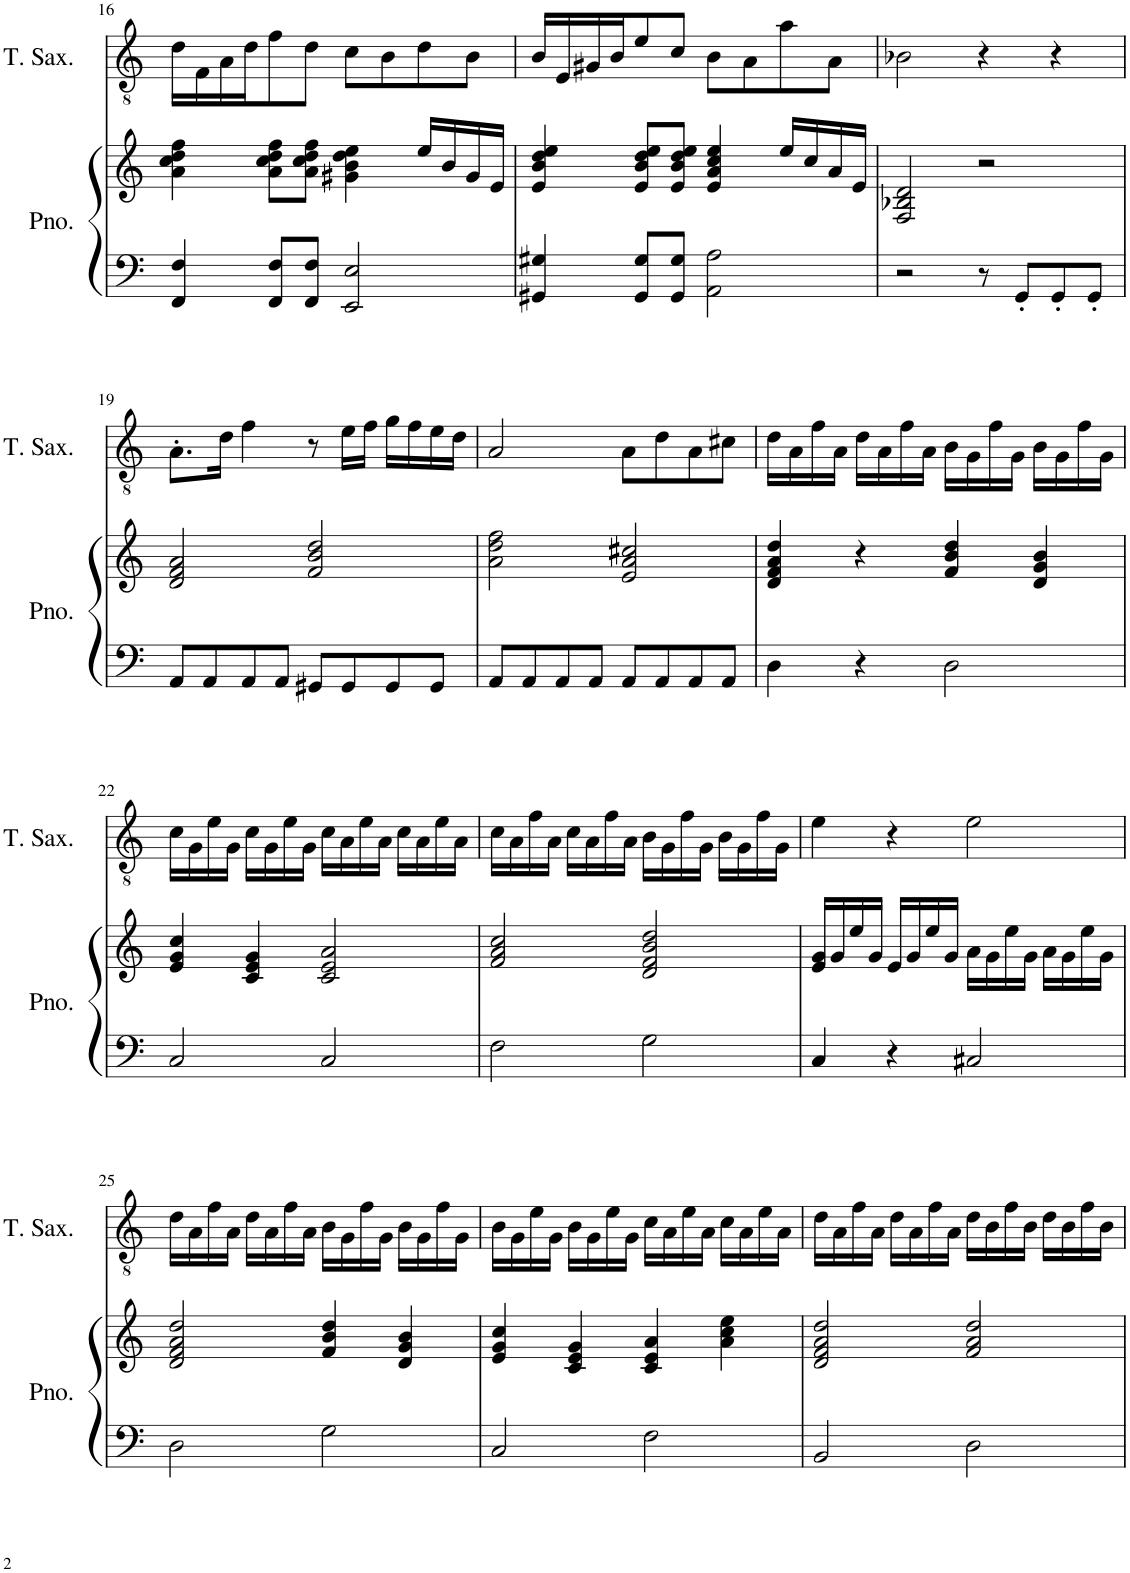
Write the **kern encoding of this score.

**kern	**kern	**kern
*part2	*part2	*part1
*staff3	*staff2	*staff1
*I"Piano	*	*I"Tenor Saxophone
*I'Pno.	*	*I'T. Sax.
!!LO:PB:g=z
*clefF4	*clefG2	*clefGv2
*k[]	*k[]	*k[]
*M2/2	*M2/2	*M2/2
=16	=16	=16
4FF/ 4F/	4a\ 4cc\ 4dd\ 4ff\	16d\LL
.	.	16F\
.	.	16A\
.	.	16d\J
8FF/ 8F/L	8a\ 8cc\ 8dd\ 8ff\L	8f\
8FF/ 8F/J	8a\ 8cc\ 8dd\ 8ff\J	8d\J
2EE/ 2E/	4g#X\ 4b\ 4dd\ 4ee\	8c\L
.	.	8B\
.	16ee/LL	8d\
.	16b/	.
.	16g#/	8B\J
.	16e/JJ	.
=17	=17	=17
4GG#X/ 4G#X/	4e/ 4b/ 4dd/ 4ee/	16B/LL
.	.	16E/
.	.	16G#X/
.	.	16B/J
8GG#/ 8G#/L	8e/ 8b/ 8dd/ 8ee/L	8e/
8GG#/ 8G#/J	8e/ 8b/ 8dd/ 8ee/J	8c/J
2AA\ 2A\	4e/ 4a/ 4cc/ 4ee/	8B\L
.	.	8A\
.	16ee/LL	8a\
.	16cc/	.
.	16a/	8A\J
.	16e/JJ	.
=18	=18	=18
2r	2F/ 2B-X/ 2d/	2B-X\
8r	2r	4r
8GG'/L	.	.
8GG'/	.	4r
8GG'/J	.	.
!!LO:LB:g=z
=19	=19	=19
8AA/L	2d/ 2f/ 2a/	8.A'\L
8AA/	.	.
.	.	16d\Jk
8AA/	.	4f\
8AA/J	.	.
8GG#X/L	2f/ 2b/ 2dd/	8r
8GG#/	.	16e\LL
.	.	16f\JJ
8GG#/	.	16g\LL
.	.	16f\
8GG#/J	.	16e\
.	.	16d\JJ
=20	=20	=20
8AA/L	2a\ 2dd\ 2ff\	2A/
8AA/	.	.
8AA/	.	.
8AA/J	.	.
8AA/L	2e/ 2a/ 2cc#X/	8A\L
8AA/	.	8d\
8AA/	.	8A\
8AA/J	.	8c#X\J
=21	=21	=21
4D\	4d/ 4f/ 4a/ 4dd/	16d\LL
.	.	16A\
.	.	16f\
.	.	16A\JJ
4r	4r	16d\LL
.	.	16A\
.	.	16f\
.	.	16A\JJ
2D\	4f/ 4b/ 4dd/	16B\LL
.	.	16G\
.	.	16f\
.	.	16G\JJ
.	4d/ 4g/ 4b/	16B\LL
.	.	16G\
.	.	16f\
.	.	16G\JJ
!!LO:LB:g=z
=22	=22	=22
2C/	4e/ 4g/ 4cc/	16c\LL
.	.	16G\
.	.	16e\
.	.	16G\JJ
.	4c/ 4e/ 4g/	16c\LL
.	.	16G\
.	.	16e\
.	.	16G\JJ
2C/	2c/ 2e/ 2a/	16c\LL
.	.	16A\
.	.	16e\
.	.	16A\JJ
.	.	16c\LL
.	.	16A\
.	.	16e\
.	.	16A\JJ
=23	=23	=23
2F\	2f/ 2a/ 2cc/	16c\LL
.	.	16A\
.	.	16f\
.	.	16A\JJ
.	.	16c\LL
.	.	16A\
.	.	16f\
.	.	16A\JJ
2G\	2d/ 2f/ 2b/ 2dd/	16B\LL
.	.	16G\
.	.	16f\
.	.	16G\JJ
.	.	16B\LL
.	.	16G\
.	.	16f\
.	.	16G\JJ
=24	=24	=24
4C/	16e/ 16g/LL	4e\
.	16g/	.
.	16ee/	.
.	16g/JJ	.
4r	16e/LL	4r
.	16g/	.
.	16ee/	.
.	16g/JJ	.
2C#X/	16a\LL	2e\
.	16g\	.
.	16ee\	.
.	16g\JJ	.
.	16a\LL	.
.	16g\	.
.	16ee\	.
.	16g\JJ	.
!!LO:LB:g=z
=25	=25	=25
2D\	2d/ 2f/ 2a/ 2dd/	16d\LL
.	.	16A\
.	.	16f\
.	.	16A\JJ
.	.	16d\LL
.	.	16A\
.	.	16f\
.	.	16A\JJ
2G\	4f/ 4b/ 4dd/	16B\LL
.	.	16G\
.	.	16f\
.	.	16G\JJ
.	4d/ 4g/ 4b/	16B\LL
.	.	16G\
.	.	16f\
.	.	16G\JJ
=26	=26	=26
2C/	4e/ 4g/ 4cc/	16B\LL
.	.	16G\
.	.	16e\
.	.	16G\JJ
.	4c/ 4e/ 4g/	16B\LL
.	.	16G\
.	.	16e\
.	.	16G\JJ
2F\	4c/ 4e/ 4a/	16c\LL
.	.	16A\
.	.	16e\
.	.	16A\JJ
.	4a\ 4cc\ 4ee\	16c\LL
.	.	16A\
.	.	16e\
.	.	16A\JJ
=27	=27	=27
2BB/	2d/ 2f/ 2a/ 2dd/	16d\LL
.	.	16A\
.	.	16f\
.	.	16A\JJ
.	.	16d\LL
.	.	16A\
.	.	16f\
.	.	16A\JJ
2D\	2f/ 2a/ 2dd/	16d\LL
.	.	16B\
.	.	16f\
.	.	16B\JJ
.	.	16d\LL
.	.	16B\
.	.	16f\
.	.	16B\JJ
=	=	=
*-	*-	*-
